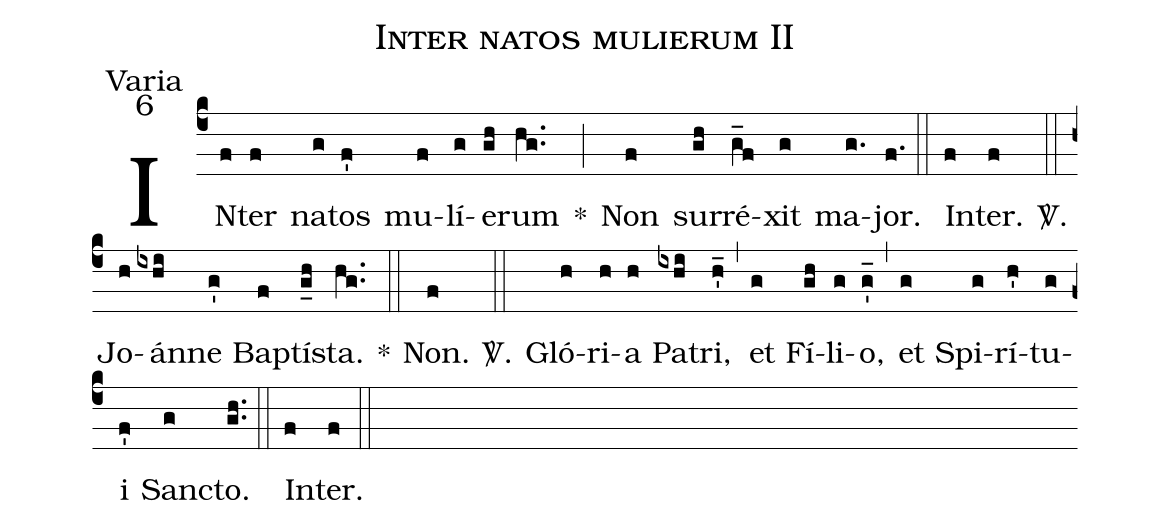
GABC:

name:Inter natos mulierum II;
office-part:Varia;
mode:6;
%%
(c4)
IN(f)ter(f) na(g)tos(f') mu(f)lí(g)e(gh)rum(hg..) *(;)
Non(f) sur(gh)ré(g_f)xit(g) ma(g.)jor.(f.) (::)
In(f)ter.(f) <sp>V/</sp>.(::)
Jo(h)án(ixhi)ne(g') Bap(f)tí(g_h)sta.(hg..) *(::)
Non.(f) <sp>V/</sp>.(::)
Gló(h)ri(h)a(h) Pa(ixhi)tri,(h'_) (,)
et(g) Fí(gh)li(g)o,(g'_) (,)
et(g) Spi(g)rí(h')tu(g)i(f') Sanc(g)to.(gh..) (::)
In(f)ter.(f) (::)
